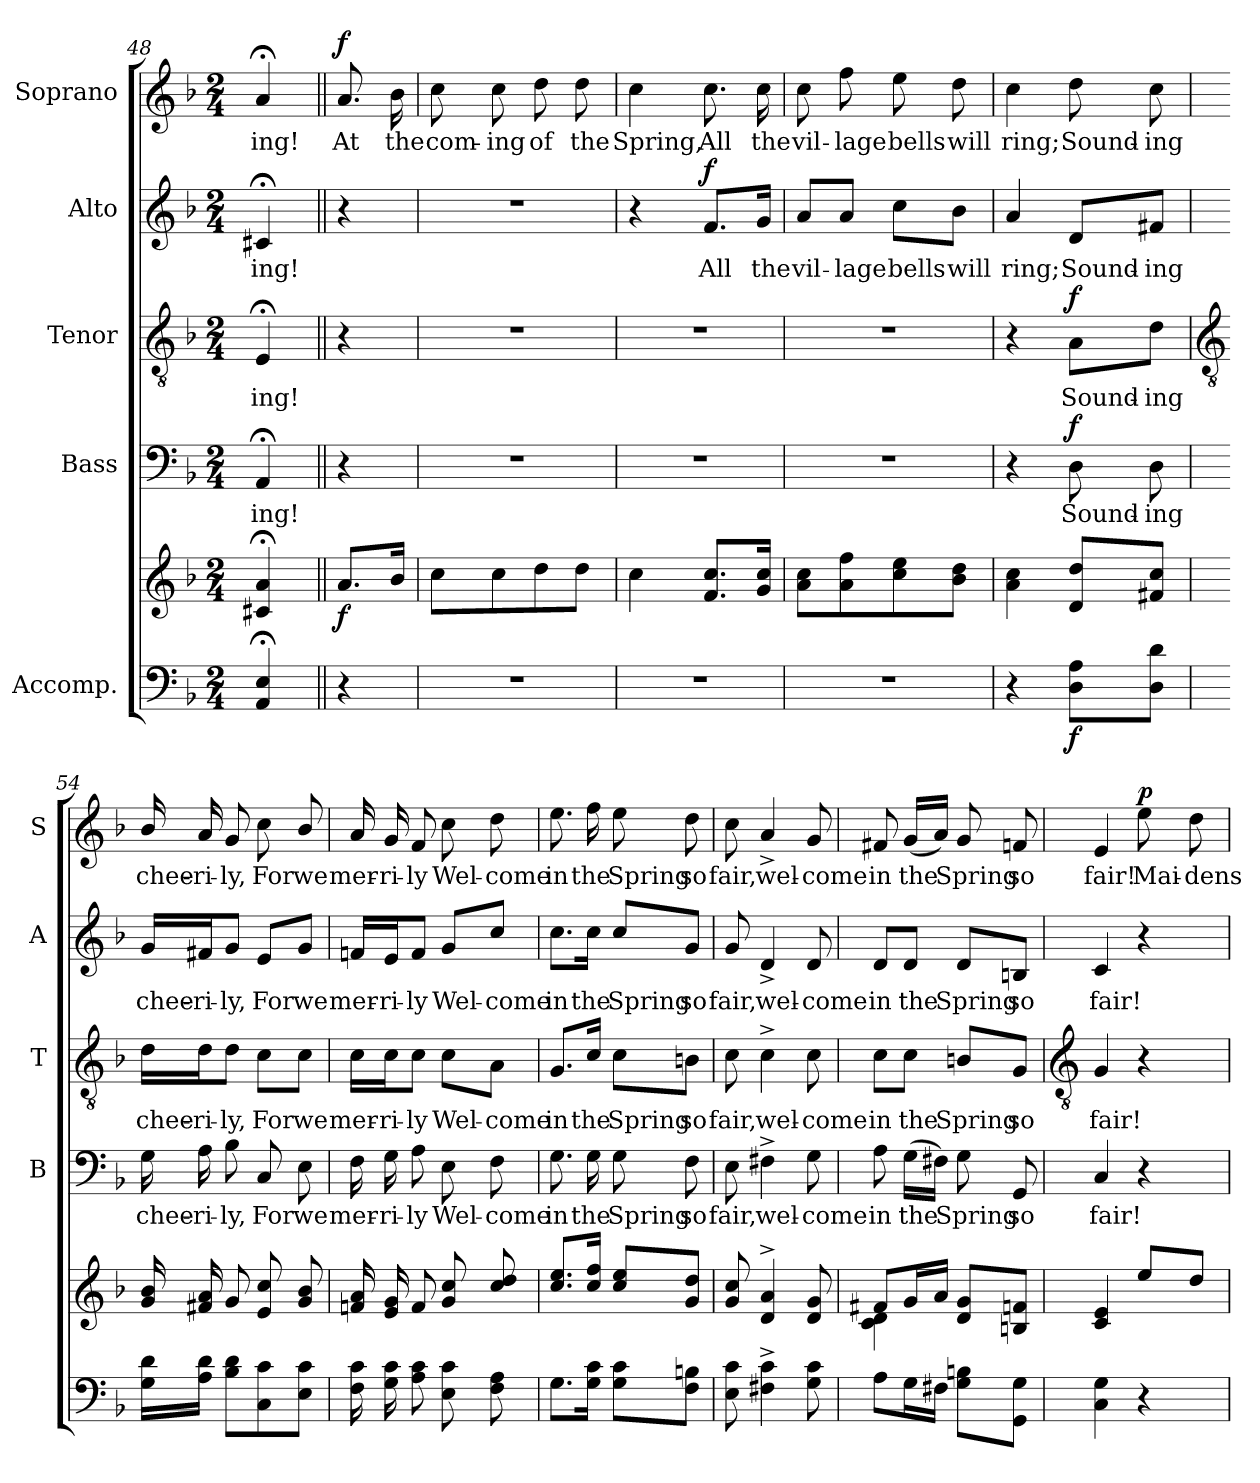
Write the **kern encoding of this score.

**kern	**kern	**dynam	**kern	**text	**dynam	**kern	**text	**dynam	**kern	**text	**dynam	**kern	**text	**dynam
*part5	*part5	*part5	*part4	*part4	*part4	*part3	*part3	*part3	*part2	*part2	*part2	*part1	*part1	*part1
*staff6	*staff5	*staff5/6	*staff4	*staff4	*staff4	*staff3	*staff3	*staff3	*staff2	*staff2	*staff2	*staff1	*staff1	*staff1
*I"Accomp.	*	*	*I"Bass	*	*	*I"Tenor	*	*	*I"Alto	*	*	*I"Soprano	*	*
*	*	*	*I'B	*	*	*I'T	*	*	*I'A	*	*	*I'S	*	*
*clefF4	*clefG2	*	*clefF4	*	*	*clefGv2	*	*	*clefG2	*	*	*clefG2	*	*
*k[b-]	*k[b-]	*	*k[b-]	*	*	*k[b-]	*	*	*k[b-]	*	*	*k[b-]	*	*
*F:	*F:	*	*F:	*	*	*F:	*	*	*F:	*	*	*F:	*	*
*M2/4	*M2/4	*	*M2/4	*	*	*M2/4	*	*	*M2/4	*	*	*M2/4	*	*
=48	=48	=48	=48	=48	=48	=48	=48	=48	=48	=48	=48	=48	=48	=48
!	!	!	!	!LO:LY:b	!	!	!LO:LY:b	!	!	!LO:LY:b	!	!	!LO:LY:b	!
4AA; 4E;	4c#X;< 4a;<	.	4AA;<	-ing!	.	4E;<	-ing!	.	4c#X;<	-ing!	.	4a;<	-ing!	.
=49||	=49||	=49||	=49||	=49||	=49||	=49||	=49||	=49||	=49||	=49||	=49||	=49||	=49||	=49||
!	!	!LO:DY:b	!	!	!	!	!	!	!	!	!	!	!LO:LY:b	!LO:DY:b
4r	8.aL	f	4r	.	.	4r	.	.	4r	.	.	8.a	At	f
!	!	!	!	!	!	!	!	!	!	!	!	!	!LO:LY:b	!
.	16b-J	.	.	.	.	.	.	.	.	.	.	16b-	the	.
=50	=50	=50	=50	=50	=50	=50	=50	=50	=50	=50	=50	=50	=50	=50
!LO:N:vis=1	!	!	!LO:N:vis=1	!	!	!LO:N:vis=1	!	!	!LO:N:vis=1	!	!	!	!LO:LY:b	!
2r	8ccL	.	2r	.	.	2r	.	.	2r	.	.	8cc	com-	.
!	!	!	!	!	!	!	!	!	!	!	!	!	!LO:LY:b	!
.	8cc	.	.	.	.	.	.	.	.	.	.	8cc	-ing	.
!	!	!	!	!	!	!	!	!	!	!	!	!	!LO:LY:b	!
.	8dd	.	.	.	.	.	.	.	.	.	.	8dd	of	.
!	!	!	!	!	!	!	!	!	!	!	!	!	!LO:LY:b	!
.	8ddJ	.	.	.	.	.	.	.	.	.	.	8dd	the	.
=51	=51	=51	=51	=51	=51	=51	=51	=51	=51	=51	=51	=51	=51	=51
!LO:N:vis=1	!	!	!LO:N:vis=1	!	!	!LO:N:vis=1	!	!	!	!	!	!	!LO:LY:b	!
2r	4cc	.	2r	.	.	2r	.	.	4r	.	.	4cc	Spring,	.
!	!	!	!	!	!	!	!	!	!	!LO:LY:b	!LO:DY:b	!	!LO:LY:b	!
.	8.f 8.ccL	.	.	.	.	.	.	.	8.f/L	All	f	8.cc	All	.
!	!	!	!	!	!	!	!	!	!	!LO:LY:b	!	!	!LO:LY:b	!
.	16g 16ccJ	.	.	.	.	.	.	.	16g/Jk	the	.	16cc	the	.
=52	=52	=52	=52	=52	=52	=52	=52	=52	=52	=52	=52	=52	=52	=52
!LO:N:vis=1	!	!	!LO:N:vis=1	!	!	!LO:N:vis=1	!	!	!	!LO:LY:b	!	!	!LO:LY:b	!
2r	8a 8ccL	.	2r	.	.	2r	.	.	8a/L	vil-	.	8cc	vil-	.
!	!	!	!	!	!	!	!	!	!	!LO:LY:b	!	!	!LO:LY:b	!
.	8a 8ff	.	.	.	.	.	.	.	8a/J	-lage	.	8ff	-lage	.
!	!	!	!	!	!	!	!	!	!	!LO:LY:b	!	!	!LO:LY:b	!
.	8cc 8ee	.	.	.	.	.	.	.	8cc\L	bells	.	8ee	bells	.
!	!	!	!	!	!	!	!	!	!	!LO:LY:b	!	!	!LO:LY:b	!
.	8b- 8ddJ	.	.	.	.	.	.	.	8b-\J	will	.	8dd	will	.
=53	=53	=53	=53	=53	=53	=53	=53	=53	=53	=53	=53	=53	=53	=53
!	!	!	!	!	!	!	!	!	!	!LO:LY:b	!	!	!LO:LY:b	!
4r	4a 4cc	.	4r	.	.	4r	.	.	4a	ring;	.	4cc	ring;	.
!	!	!LO:DY:b=2	!	!LO:LY:b	!LO:DY:b	!	!LO:LY:b	!LO:DY:b	!	!LO:LY:b	!	!	!LO:LY:b	!
8D 8AL	8d 8ddL	f	8D	Sound-	f	8A\L	Sound-	f	8d/L	Sound-	.	8dd	Sound-	.
!	!	!	!	!LO:LY:b	!	!	!LO:LY:b	!	!	!LO:LY:b	!	!	!LO:LY:b	!
8D 8dJ	8f#X 8ccJ	.	8D	-ing	.	8d\J	-ing	.	8f#X/J	-ing	.	8cc	-ing	.
!!LO:LB:g=z
=54	=54	=54	=54	=54	=54	=54	=54	=54	=54	=54	=54	=54	=54	=54
*	*	*	*	*	*	*clefGv2	*	*	*	*	*	*	*	*
*	*^	*	*	*	*	*	*	*	*	*	*	*	*	*
!	!	!LO:N:vis=1	!	!	!LO:LY:b	!	!	!LO:LY:b	!	!	!LO:LY:b	!	!	!LO:LY:b	!
16G 16dLL	16g/ 16b-/LL	2ryy	.	16G	chee-	.	16d\LL	chee-	.	16g/LL	chee-	.	16b-/	chee-	.
!	!	!	!	!	!LO:LY:b	!	!	!LO:LY:b	!	!	!LO:LY:b	!	!	!LO:LY:b	!
16A 16dJJ	16f#X 16a	.	.	16A	-ri-	.	16d\J	-ri-	.	16f#X/J	-ri-	.	16a	-ri-	.
!	!	!	!	!	!LO:LY:b	!	!	!LO:LY:b	!	!	!LO:LY:b	!	!	!LO:LY:b	!
8B- 8dL	8gJ	.	.	8B-	-ly,	.	8d\J	-ly,	.	8g/J	-ly,	.	8g	-ly,	.
!	!	!	!	!	!LO:LY:b	!	!	!LO:LY:b	!	!	!LO:LY:b	!	!	!LO:LY:b	!
8C 8c	8e 8ccL	.	.	8C	For	.	8c\L	For	.	8e/L	For	.	8cc	For	.
!	!	!	!	!	!LO:LY:b	!	!	!LO:LY:b	!	!	!LO:LY:b	!	!	!LO:LY:b	!
8E 8cJ	8g/ 8b-/J	.	.	8E	we	.	8c\J	we	.	8g/J	we	.	8b-/	we	.
=55	=55	=55	=55	=55	=55	=55	=55	=55	=55	=55	=55	=55	=55	=55	=55
!	!	!LO:N:vis=1	!	!	!LO:LY:b	!	!	!LO:LY:b	!	!	!LO:LY:b	!	!	!LO:LY:b	!
16F 16cLL	16fn 16aLL	2ryy	.	16F	mer-	.	16c\LL	mer-	.	16fn/LL	mer-	.	16a	mer-	.
!	!	!	!	!	!LO:LY:b	!	!	!LO:LY:b	!	!	!LO:LY:b	!	!	!LO:LY:b	!
16G 16c	16e 16g	.	.	16G	-ri-	.	16c\J	-ri-	.	16e/J	-ri-	.	16g	-ri-	.
!	!	!	!	!	!LO:LY:b	!	!	!LO:LY:b	!	!	!LO:LY:b	!	!	!LO:LY:b	!
8A 8cJ	8fJ	.	.	8A	-ly	.	8c\J	-ly	.	8f/J	-ly	.	8f	-ly	.
!	!	!	!	!	!LO:LY:b	!	!	!LO:LY:b	!	!	!LO:LY:b	!	!	!LO:LY:b	!
8E 8cL	8g 8ccL	.	.	8E	Wel-	.	8c\L	Wel-	.	8g/L	Wel-	.	8cc	Wel-	.
!	!	!	!	!	!LO:LY:b	!	!	!LO:LY:b	!	!	!LO:LY:b	!	!	!LO:LY:b	!
8F 8AJ	8cc 8ddJ	.	.	8F	-come	.	8A\J	-come	.	8cc/J	-come	.	8dd	-come	.
=56	=56	=56	=56	=56	=56	=56	=56	=56	=56	=56	=56	=56	=56	=56	=56
!	!	!LO:N:vis=1	!	!	!LO:LY:b	!	!	!LO:LY:b	!	!	!LO:LY:b	!	!	!LO:LY:b	!
8.GL	8.cc 8.eeL	2ryy	.	8.G	in	.	8.G/L	in	.	8.cc\L	in	.	8.ee	in	.
!	!	!	!	!	!LO:LY:b	!	!	!LO:LY:b	!	!	!LO:LY:b	!	!	!LO:LY:b	!
16G 16cJ	16cc 16ffJ	.	.	16G	the	.	16c/Jk	the	.	16cc\Jk	the	.	16ff	the	.
!	!	!	!	!	!LO:LY:b	!	!	!LO:LY:b	!	!	!LO:LY:b	!	!	!LO:LY:b	!
8G 8cL	8cc 8eeL	.	.	8G	Spring	.	8c\L	Spring	.	8cc/L	Spring	.	8ee	Spring	.
!	!	!	!	!	!LO:LY:b	!	!	!LO:LY:b	!	!	!LO:LY:b	!	!	!LO:LY:b	!
8F 8BnJ	8g 8ddJ	.	.	8F	so	.	8Bn\J	so	.	8g/J	so	.	8dd	so	.
=57	=57	=57	=57	=57	=57	=57	=57	=57	=57	=57	=57	=57	=57	=57	=57
!	!	!LO:N:vis=1	!	!	!LO:LY:b	!	!	!LO:LY:b	!	!	!LO:LY:b	!	!	!LO:LY:b	!
8E 8c	8g 8cc	2ryy	.	8E	fair,	.	8c	fair,	.	8g	fair,	.	8cc	fair,	.
!	!	!	!	!	!LO:LY:b	!	!	!LO:LY:b	!	!	!LO:LY:b	!	!	!LO:LY:b	!
4F#X^ 4c^	4d^ 4a^	.	.	4F#X^	wel-	.	4c^	wel-	.	4d^	wel-	.	4a^	wel-	.
!	!	!	!	!	!LO:LY:b	!	!	!LO:LY:b	!	!	!LO:LY:b	!	!	!LO:LY:b	!
8G 8c	8d 8g	.	.	8G	-come	.	8c	-come	.	8d	-come	.	8g	-come	.
=58	=58	=58	=58	=58	=58	=58	=58	=58	=58	=58	=58	=58	=58	=58	=58
!	!	!	!	!	!LO:LY:b	!	!	!LO:LY:b	!	!	!LO:LY:b	!	!	!LO:LY:b	!
8AL	8f#XL	4c\ 4d\	.	8A	in	.	8c\L	in	.	8d/L	in	.	8f#X	in	.
!	!	!	!	!	!LO:LY:b	!	!	!LO:LY:b	!	!	!LO:LY:b	!	!	!LO:LY:b	!
16GL	16gL	.	.	(>16GLL	the	.	8c\J	the	.	8d/J	the	.	(<16gLL	the	.
16F#XJJ	16aJJ	.	.	16F#XJJ)	.	.	.	.	.	.	.	.	16aJJ)	.	.
!	!	!	!	!	!LO:LY:b	!	!	!LO:LY:b	!	!	!LO:LY:b	!	!	!LO:LY:b	!
8G 8BnL	8d 8gL	4ryy	.	8G	Spring	.	8Bn/L	Spring	.	8d/L	Spring	.	8g	Spring	.
!	!	!	!	!	!LO:LY:b	!	!	!LO:LY:b	!	!	!LO:LY:b	!	!	!LO:LY:b	!
8GG 8GJ	8Bn 8fnJ	.	.	8GG	so	.	8G/J	so	.	8Bn/J	so	.	8fn	so	.
!!LO:LB:g=z
=59	=59	=59	=59	=59	=59	=59	=59	=59	=59	=59	=59	=59	=59	=59	=59
*	*	*	*	*	*	*	*clefGv2	*	*	*	*	*	*	*	*
!	!	!LO:N:vis=1	!	!	!LO:LY:b	!	!	!LO:LY:b	!	!	!LO:LY:b	!	!	!LO:LY:b	!
4C 4G	4c 4e	2ryy	.	4C	fair!	.	4G	fair!	.	4c	fair!	.	4e	fair!	.
!	!	!	!	!	!	!	!	!	!	!	!	!	!	!LO:LY:b	!LO:DY:b
4r	8eeL	.	.	4r	.	.	4r	.	.	4r	.	.	8ee	Mai-	p
!	!	!	!	!	!	!	!	!	!	!	!	!	!	!LO:LY:b	!
.	8ddJ	.	.	.	.	.	.	.	.	.	.	.	8dd	-dens	.
*	*v	*v	*	*	*	*	*	*	*	*	*	*	*	*	*
=	=	=	=	=	=	=	=	=	=	=	=	=	=	=
*-	*-	*-	*-	*-	*-	*-	*-	*-	*-	*-	*-	*-	*-	*-
